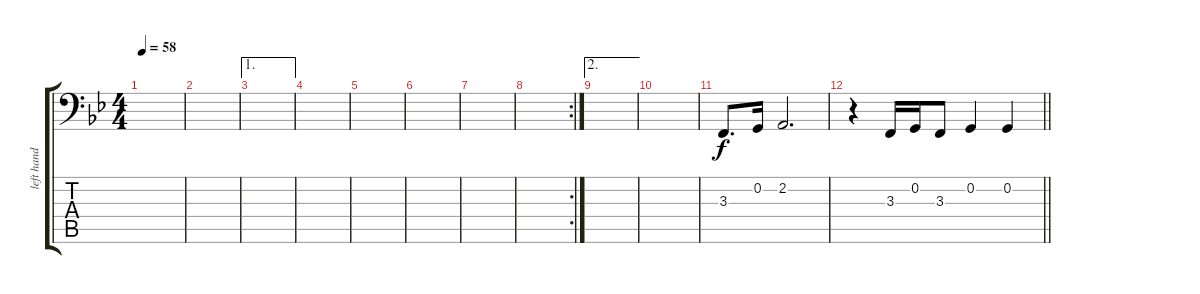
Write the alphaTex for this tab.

\track ("left hand 2" "left hand ") {instrument acousticgrandpiano}
\staff {score tabs}
\tuning (C3 G2 D2 A1 E1 B0) {hide}
\ts (4 4)
\tempo 58
\clef f4
\ks bb
|
|
\ae 1
|
|
|
|
|
\rc 2
|
\ae 2
|
|
3.3.8{d} 0.2.16 2.2.2{d} |
\barLineRight lightlight
r.4 3.3.16 0.2.16 3.3.8 0.2.4 0.2.4
